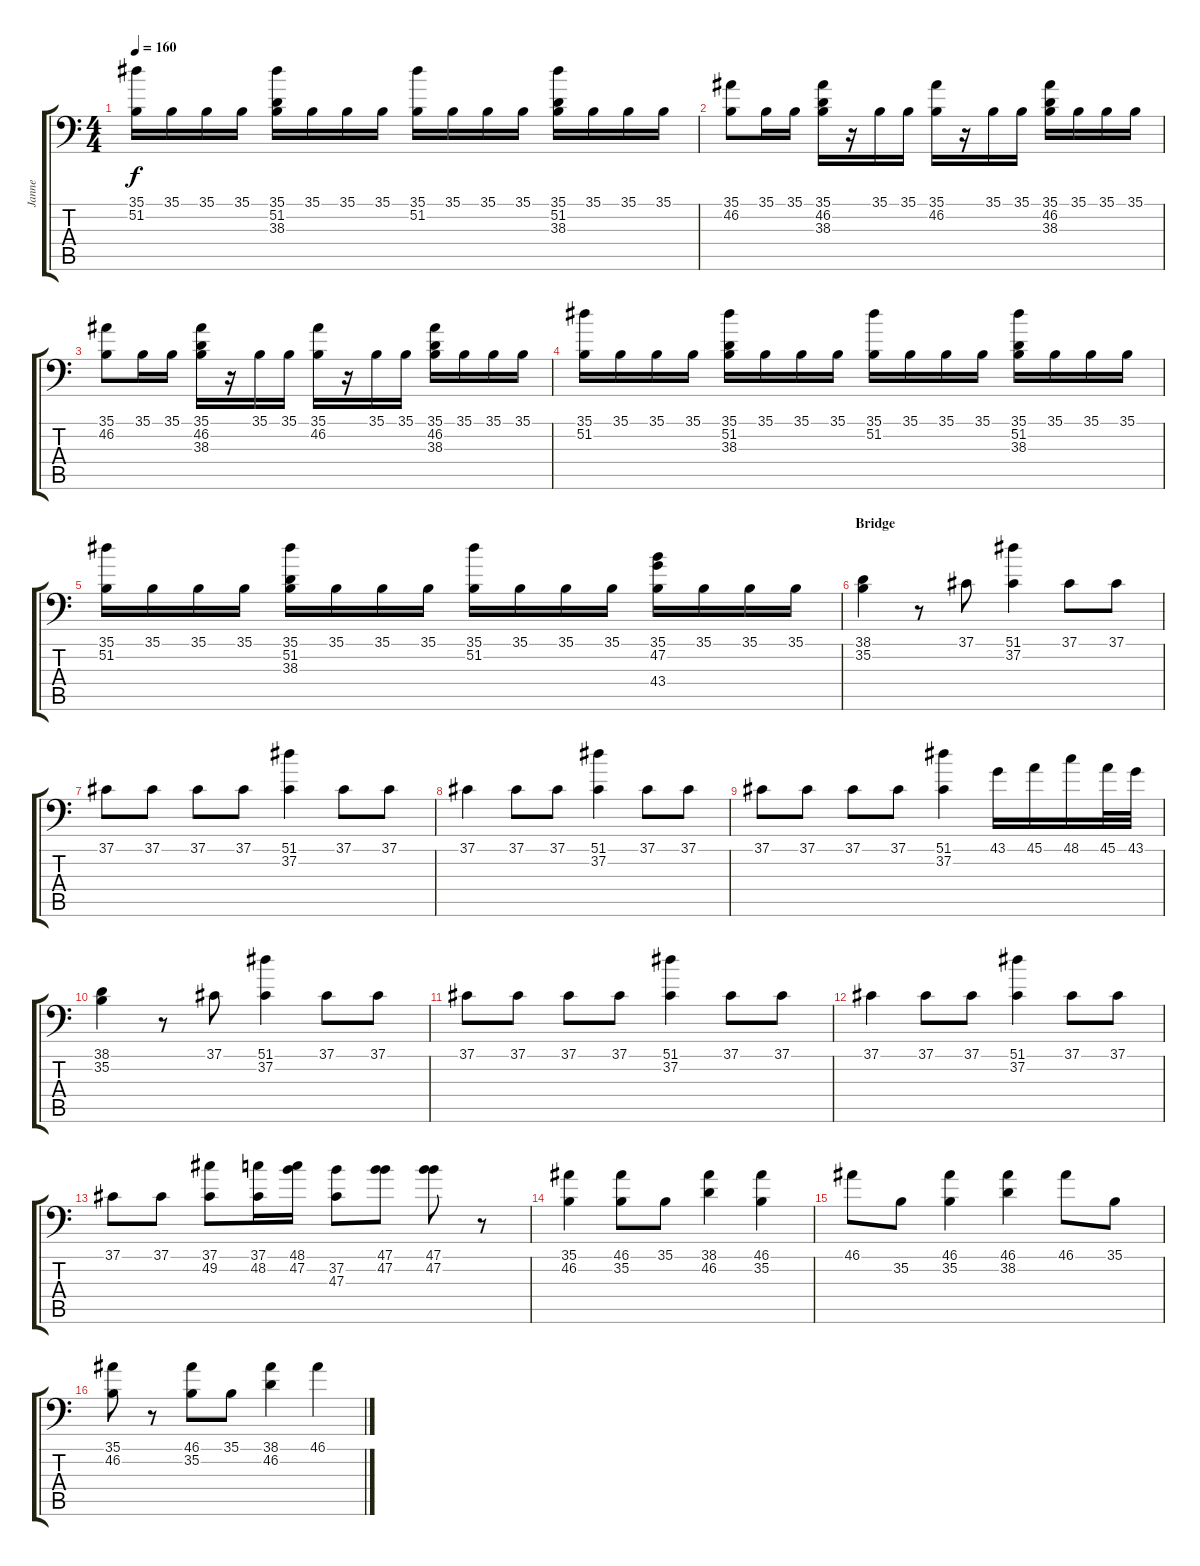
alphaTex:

\track ("Janne" "Janne") {instrument acousticgrandpiano}
\staff {score tabs}
\tuning (C-1 C-1 C-1 C-1 C-1 C-1) {hide}
\ts (4 4)
\tempo 160
\clef f4
\ks c
(35.1 51.2).16{dy f} 35.1.16 35.1.16 35.1.16 (35.1 51.2 38.3).16 35.1.16 35.1.16 35.1.16 (35.1 51.2).16 35.1.16 35.1.16 35.1.16 (35.1 51.2 38.3).16 35.1.16 35.1.16 35.1.16 |
(35.1 46.2).8 35.1.16 35.1.16 (35.1 46.2 38.3).16 r.16 35.1.16 35.1.16 (35.1 46.2).16 r.16 35.1.16 35.1.16 (35.1 46.2 38.3).16 35.1.16 35.1.16 35.1.16 |
(35.1 46.2).8 35.1.16 35.1.16 (35.1 46.2 38.3).16 r.16 35.1.16 35.1.16 (35.1 46.2).16 r.16 35.1.16 35.1.16 (35.1 46.2 38.3).16 35.1.16 35.1.16 35.1.16 |
(35.1 51.2).16 35.1.16 35.1.16 35.1.16 (35.1 51.2 38.3).16 35.1.16 35.1.16 35.1.16 (35.1 51.2).16 35.1.16 35.1.16 35.1.16 (35.1 51.2 38.3).16 35.1.16 35.1.16 35.1.16 |
(35.1 51.2).16 35.1.16 35.1.16 35.1.16 (35.1 51.2 38.3).16 35.1.16 35.1.16 35.1.16 (35.1 51.2).16 35.1.16 35.1.16 35.1.16 (35.1 47.2 43.4).16 35.1.16 35.1.16 35.1.16 |
\section ("" "Bridge")
(38.1 35.2).4 r.8 37.1.8 (51.1 37.2).4 37.1.8 37.1.8 |
37.1.8 37.1.8 37.1.8 37.1.8 (51.1 37.2).4 37.1.8 37.1.8 |
37.1.4 37.1.8 37.1.8 (51.1 37.2).4 37.1.8 37.1.8 |
37.1.8 37.1.8 37.1.8 37.1.8 (51.1 37.2).4 43.1.16 45.1.16 48.1.16 45.1.32 43.1.32 |
(38.1 35.2).4 r.8 37.1.8 (51.1 37.2).4 37.1.8 37.1.8 |
37.1.8 37.1.8 37.1.8 37.1.8 (51.1 37.2).4 37.1.8 37.1.8 |
37.1.4 37.1.8 37.1.8 (51.1 37.2).4 37.1.8 37.1.8 |
37.1.8 37.1.8 (37.1 49.2).8 (37.1 48.2).16 (48.1 47.2).16 (37.2 47.3).8 (47.1 47.2).8 (47.1 47.2).8 r.8 |
(35.1 46.2).4 (46.1 35.2).8 35.1.8 (38.1 46.2).4 (46.1 35.2).4 |
46.1.8 35.2.8 (46.1 35.2).4 (46.1 38.2).4 46.1.8 35.1.8 |
(35.1 46.2).8 r.8 (46.1 35.2).8 35.1.8 (38.1 46.2).4 46.1.4
